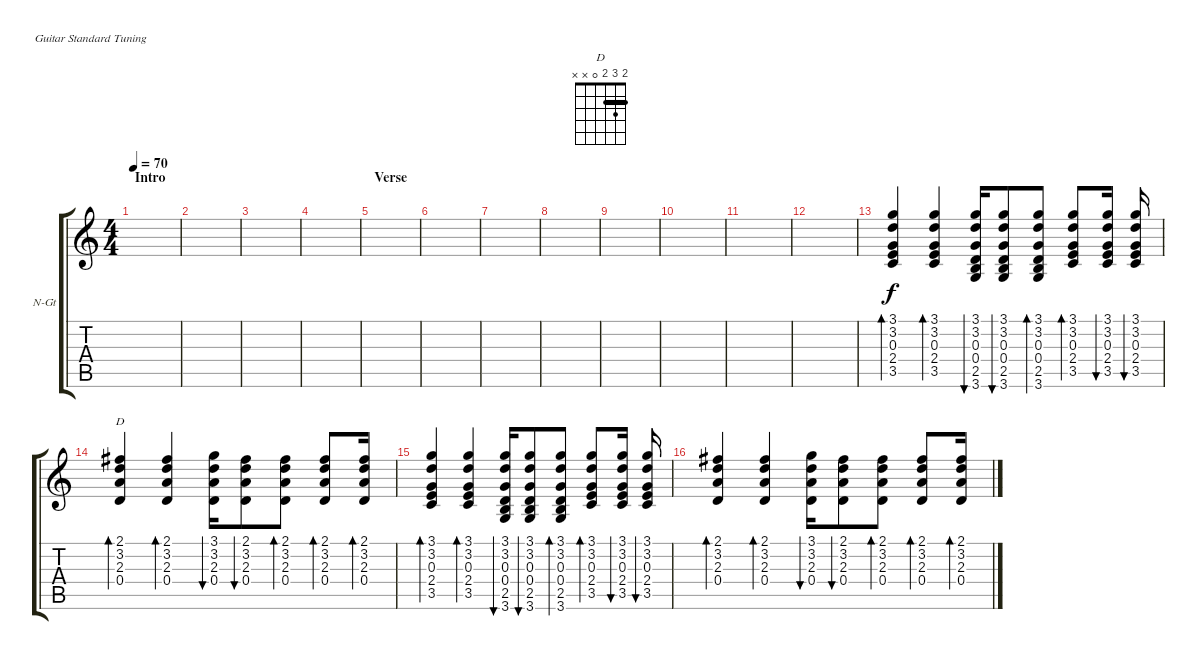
\defaultSystemsLayout 4
\bracketExtendMode groupsimilarinstruments
\firstSystemTrackNameOrientation horizontal
\otherSystemsTrackNameOrientation horizontal
\track ("Nylon Guitar" "N-Gt") {instrument acousticguitarnylon}
\staff {score tabs}
\tuning (E4 B3 G3 D3 A2 E2)
\chord ("D" 2 3 2 0 x x) {barre 2}
\ts (4 4)
\section ("" "Intro")
\tempo 70
\clef g2
\ks c
|
|
|
|
\section ("" "Verse")
|
|
|
|
|
|
|
|
(3.5 2.4 0.3 3.2 3.1).4{bd 30} (3.5 2.4 0.3 3.2 3.1).4{bd 30} (2.5 0.4 0.3 3.2 3.1 3.6).16{bu 30} (2.5 0.4 0.3 3.2 3.1 3.6).8{bu 30} (2.5 0.4 0.3 3.2 3.1 3.6).8{bd 30} (3.5 2.4 0.3 3.2 3.1).8{bd 30} (3.5 2.4 0.3 3.2 3.1).16{bu 30} (3.5 2.4 0.3 3.2 3.1).16{bu 30} |
(0.4 2.3 3.2 2.1).4{bd 30 ch "D"} (0.4 2.3 3.2 2.1).4{bd 30} (0.4 2.3 3.2 3.1).16{bu 30} (0.4 2.3 3.2 2.1).8{bu 30} (0.4 2.3 3.2 2.1).8{bd 30} (0.4 2.3 3.2 2.1).8{bd 30} (0.4 2.3 3.2 2.1).16{bd 30} |
(3.5 2.4 0.3 3.2 3.1).4{bd 30} (3.5 2.4 0.3 3.2 3.1).4{bd 30} (2.5 0.4 0.3 3.2 3.1 3.6).16{bu 30} (2.5 0.4 0.3 3.2 3.1 3.6).8{bu 30} (2.5 0.4 0.3 3.2 3.1 3.6).8{bd 30} (3.5 2.4 0.3 3.2 3.1).8{bd 30} (3.5 2.4 0.3 3.2 3.1).16{bu 30} (3.5 2.4 0.3 3.2 3.1).16{bu 30} |
(0.4 2.3 3.2 2.1).4{bd 30} (0.4 2.3 3.2 2.1).4{bd 30} (0.4 2.3 3.2 3.1).16{bu 30} (0.4 2.3 3.2 2.1).8{bu 30} (0.4 2.3 3.2 2.1).8{bd 30} (0.4 2.3 3.2 2.1).8{bd 30} (0.4 2.3 3.2 2.1).16{bd 30}
